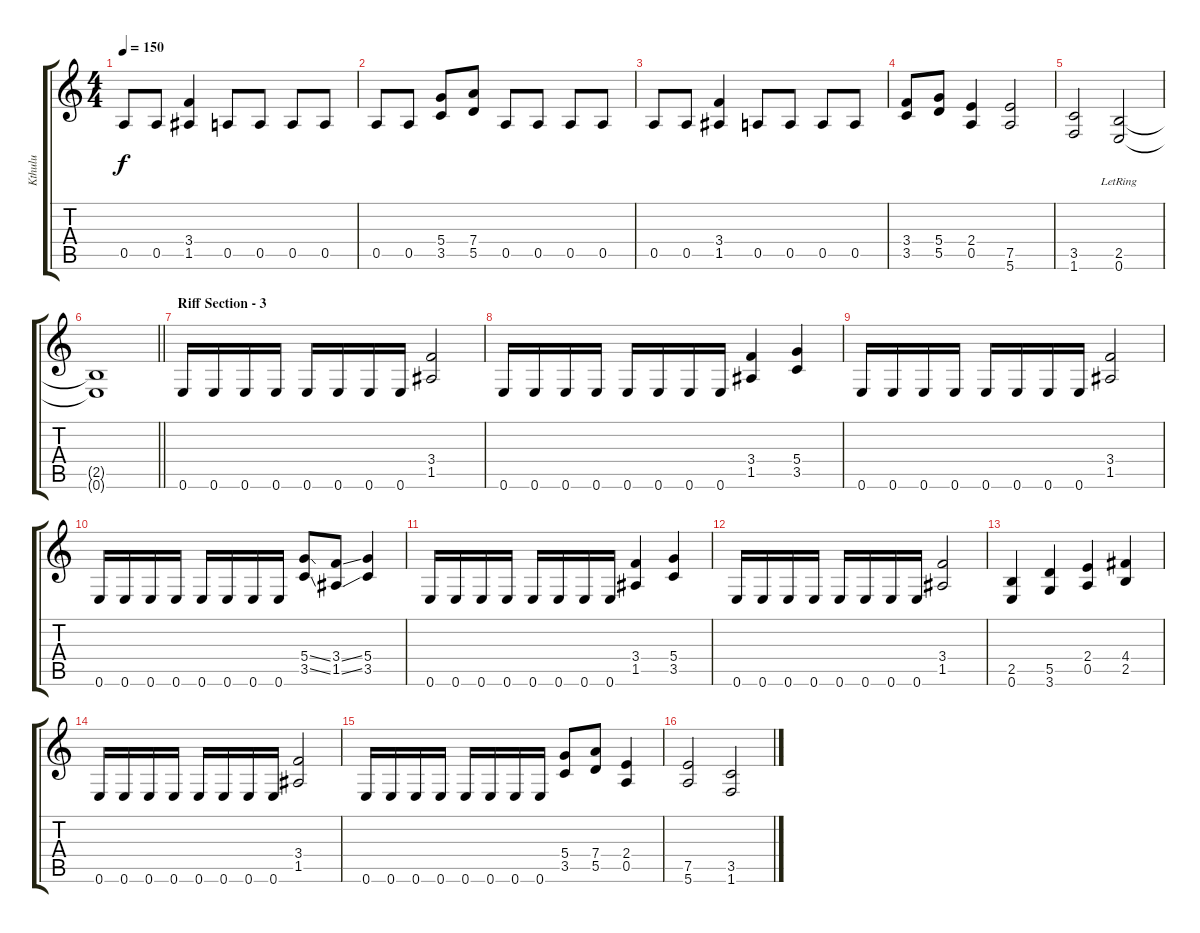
\track ("Kthulu" "Kthulu") {instrument distortionguitar}
\staff {score tabs}
\tuning (E4 B3 G3 D3 A2 E2) {hide}
\ts (4 4)
\tempo 150
\clef g2
\ks c
0.5.8{dy f} 0.5.8 (3.4 1.5).4 0.5.8 0.5.8 0.5.8 0.5.8 |
0.5.8 0.5.8 (5.4 3.5).8 (7.4 5.5).8 0.5.8 0.5.8 0.5.8 0.5.8 |
0.5.8 0.5.8 (3.4 1.5).4 0.5.8 0.5.8 0.5.8 0.5.8 |
(3.4 3.5).8 (5.4 5.5).8 (2.4 0.5).4 (7.5 5.6).2 |
(3.5 1.6).2 (2.5{lr} 0.6{lr}).2 |
\barLineRight lightlight
(2.5{t} 0.6{t}).1 |
\section ("" "Riff Section - 3")
0.6.16 0.6.16 0.6.16 0.6.16 0.6.16 0.6.16 0.6.16 0.6.16 (3.4 1.5).2 |
0.6.16 0.6.16 0.6.16 0.6.16 0.6.16 0.6.16 0.6.16 0.6.16 (3.4 1.5).4 (5.4 3.5).4 |
0.6.16 0.6.16 0.6.16 0.6.16 0.6.16 0.6.16 0.6.16 0.6.16 (3.4 1.5).2 |
0.6.16 0.6.16 0.6.16 0.6.16 0.6.16 0.6.16 0.6.16 0.6.16 (5.4{ss} 3.5{ss}).8 (3.4{ss} 1.5{ss}).8 (5.4 3.5).4 |
0.6.16 0.6.16 0.6.16 0.6.16 0.6.16 0.6.16 0.6.16 0.6.16 (3.4 1.5).4 (5.4 3.5).4 |
0.6.16 0.6.16 0.6.16 0.6.16 0.6.16 0.6.16 0.6.16 0.6.16 (3.4 1.5).2 |
(2.5 0.6).4 (5.5 3.6).4 (2.4 0.5).4 (4.4 2.5).4 |
0.6.16 0.6.16 0.6.16 0.6.16 0.6.16 0.6.16 0.6.16 0.6.16 (3.4 1.5).2 |
0.6.16 0.6.16 0.6.16 0.6.16 0.6.16 0.6.16 0.6.16 0.6.16 (5.4 3.5).8 (7.4 5.5).8 (2.4 0.5).4 |
(7.5 5.6).2 (3.5 1.6).2
